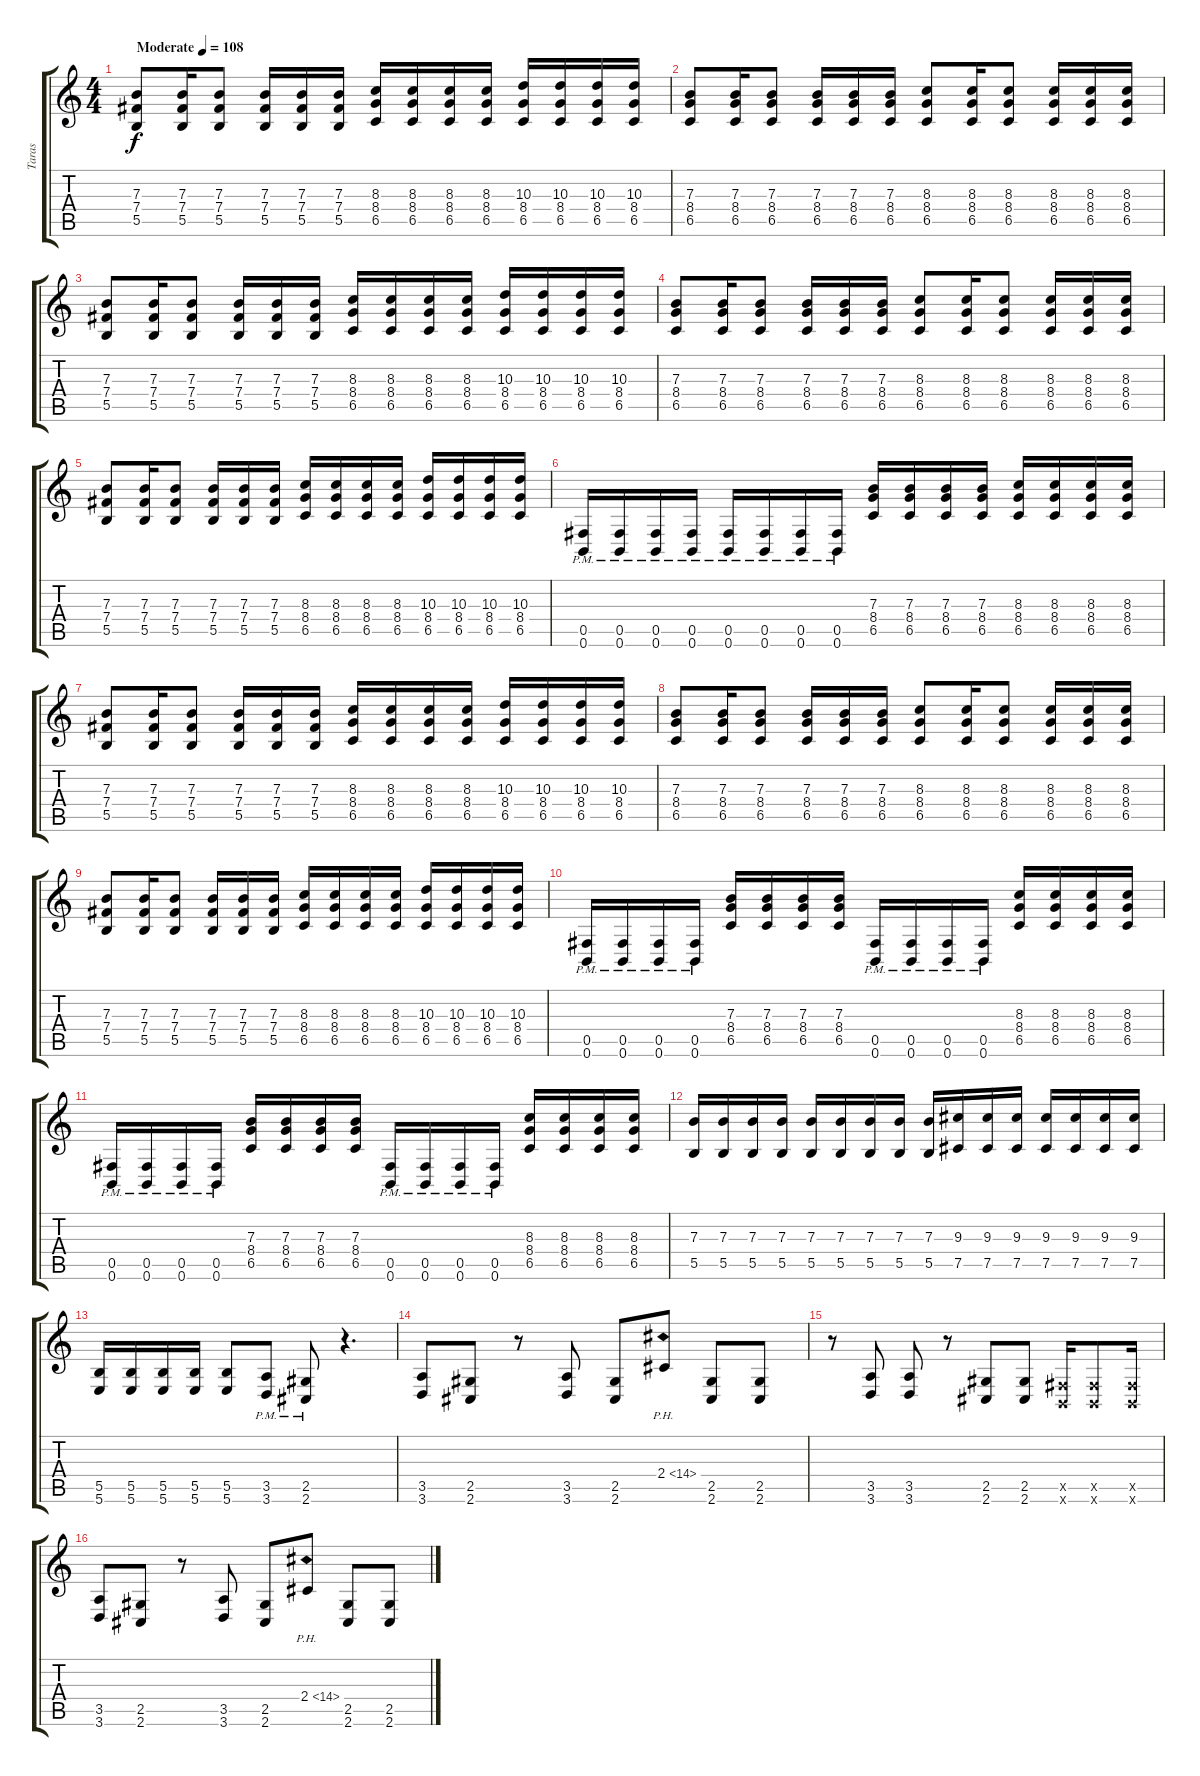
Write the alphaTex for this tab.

\track ("Taras" "Taras") {instrument distortionguitar}
\staff {score tabs}
\tuning (Db4 Ab3 E3 B2 Gb2 B1) {hide}
\ts (4 4)
\tempo (108 "Moderate")
\clef g2
\ks c
(7.3 7.4 5.5).8{dy f instrument distortionguitar} (7.3 7.4 5.5).16 (7.3 7.4 5.5).8 (7.3 7.4 5.5).16 (7.3 7.4 5.5).16 (7.3 7.4 5.5).16 (8.3 8.4 6.5).16 (8.3 8.4 6.5).16 (8.3 8.4 6.5).16 (8.3 8.4 6.5).16 (10.3 8.4 6.5).16 (10.3 8.4 6.5).16 (10.3 8.4 6.5).16 (10.3 8.4 6.5).16 |
(7.3 8.4 6.5).8 (7.3 8.4 6.5).16 (7.3 8.4 6.5).8 (7.3 8.4 6.5).16 (7.3 8.4 6.5).16 (7.3 8.4 6.5).16 (8.3 8.4 6.5).8 (8.3 8.4 6.5).16 (8.3 8.4 6.5).8 (8.3 8.4 6.5).16 (8.3 8.4 6.5).16 (8.3 8.4 6.5).16 |
(7.3 7.4 5.5).8 (7.3 7.4 5.5).16 (7.3 7.4 5.5).8 (7.3 7.4 5.5).16 (7.3 7.4 5.5).16 (7.3 7.4 5.5).16 (8.3 8.4 6.5).16 (8.3 8.4 6.5).16 (8.3 8.4 6.5).16 (8.3 8.4 6.5).16 (10.3 8.4 6.5).16 (10.3 8.4 6.5).16 (10.3 8.4 6.5).16 (10.3 8.4 6.5).16 |
(7.3 8.4 6.5).8 (7.3 8.4 6.5).16 (7.3 8.4 6.5).8 (7.3 8.4 6.5).16 (7.3 8.4 6.5).16 (7.3 8.4 6.5).16 (8.3 8.4 6.5).8 (8.3 8.4 6.5).16 (8.3 8.4 6.5).8 (8.3 8.4 6.5).16 (8.3 8.4 6.5).16 (8.3 8.4 6.5).16 |
(7.3 7.4 5.5).8 (7.3 7.4 5.5).16 (7.3 7.4 5.5).8 (7.3 7.4 5.5).16 (7.3 7.4 5.5).16 (7.3 7.4 5.5).16 (8.3 8.4 6.5).16 (8.3 8.4 6.5).16 (8.3 8.4 6.5).16 (8.3 8.4 6.5).16 (10.3 8.4 6.5).16 (10.3 8.4 6.5).16 (10.3 8.4 6.5).16 (10.3 8.4 6.5).16 |
(0.5{pm} 0.6{pm}).16 (0.5{pm} 0.6{pm}).16 (0.5{pm} 0.6{pm}).16 (0.5{pm} 0.6{pm}).16 (0.5{pm} 0.6{pm}).16 (0.5{pm} 0.6{pm}).16 (0.5{pm} 0.6{pm}).16 (0.5{pm} 0.6{pm}).16 (7.3 8.4 6.5).16 (7.3 8.4 6.5).16 (7.3 8.4 6.5).16 (7.3 8.4 6.5).16 (8.3 8.4 6.5).16 (8.3 8.4 6.5).16 (8.3 8.4 6.5).16 (8.3 8.4 6.5).16 |
(7.3 7.4 5.5).8 (7.3 7.4 5.5).16 (7.3 7.4 5.5).8 (7.3 7.4 5.5).16 (7.3 7.4 5.5).16 (7.3 7.4 5.5).16 (8.3 8.4 6.5).16 (8.3 8.4 6.5).16 (8.3 8.4 6.5).16 (8.3 8.4 6.5).16 (10.3 8.4 6.5).16 (10.3 8.4 6.5).16 (10.3 8.4 6.5).16 (10.3 8.4 6.5).16 |
(7.3 8.4 6.5).8 (7.3 8.4 6.5).16 (7.3 8.4 6.5).8 (7.3 8.4 6.5).16 (7.3 8.4 6.5).16 (7.3 8.4 6.5).16 (8.3 8.4 6.5).8 (8.3 8.4 6.5).16 (8.3 8.4 6.5).8 (8.3 8.4 6.5).16 (8.3 8.4 6.5).16 (8.3 8.4 6.5).16 |
(7.3 7.4 5.5).8 (7.3 7.4 5.5).16 (7.3 7.4 5.5).8 (7.3 7.4 5.5).16 (7.3 7.4 5.5).16 (7.3 7.4 5.5).16 (8.3 8.4 6.5).16 (8.3 8.4 6.5).16 (8.3 8.4 6.5).16 (8.3 8.4 6.5).16 (10.3 8.4 6.5).16 (10.3 8.4 6.5).16 (10.3 8.4 6.5).16 (10.3 8.4 6.5).16 |
(0.5{pm} 0.6{pm}).16 (0.5{pm} 0.6{pm}).16 (0.5{pm} 0.6{pm}).16 (0.5{pm} 0.6{pm}).16 (7.3 8.4 6.5).16 (7.3 8.4 6.5).16 (7.3 8.4 6.5).16 (7.3 8.4 6.5).16 (0.5{pm} 0.6{pm}).16 (0.5{pm} 0.6{pm}).16 (0.5{pm} 0.6{pm}).16 (0.5{pm} 0.6{pm}).16 (8.3 8.4 6.5).16 (8.3 8.4 6.5).16 (8.3 8.4 6.5).16 (8.3 8.4 6.5).16 |
(0.5{pm} 0.6{pm}).16 (0.5{pm} 0.6{pm}).16 (0.5{pm} 0.6{pm}).16 (0.5{pm} 0.6{pm}).16 (7.3 8.4 6.5).16 (7.3 8.4 6.5).16 (7.3 8.4 6.5).16 (7.3 8.4 6.5).16 (0.5{pm} 0.6{pm}).16 (0.5{pm} 0.6{pm}).16 (0.5{pm} 0.6{pm}).16 (0.5{pm} 0.6{pm}).16 (8.3 8.4 6.5).16 (8.3 8.4 6.5).16 (8.3 8.4 6.5).16 (8.3 8.4 6.5).16 |
(7.3 5.5).16 (7.3 5.5).16 (7.3 5.5).16 (7.3 5.5).16 (7.3 5.5).16 (7.3 5.5).16 (7.3 5.5).16 (7.3 5.5).16 (7.3 5.5).16 (9.3 7.5).16 (9.3 7.5).16 (9.3 7.5).16 (9.3 7.5).16 (9.3 7.5).16 (9.3 7.5).16 (9.3 7.5).16 |
(5.5 5.6).16 (5.5 5.6).16 (5.5 5.6).16 (5.5 5.6).16 (5.5 5.6).8 (3.5{pm} 3.6{pm}).8 (2.5{pm} 2.6{pm}).8 r.4{d} |
(3.5 3.6).8 (2.5 2.6).8 r.8 (3.5 3.6).8 (2.5 2.6).8 2.4{ph 12}.8 (2.5 2.6).8 (2.5 2.6).8 |
r.8 (3.5 3.6).8 (3.5 3.6).8 r.8 (2.5 2.6).8 (2.5 2.6).8 (0.5{x} 0.6{x}).16 (0.5{x} 0.6{x}).8 (0.5{x} 0.6{x}).16 |
(3.5 3.6).8 (2.5 2.6).8 r.8 (3.5 3.6).8 (2.5 2.6).8 2.4{ph 12}.8 (2.5 2.6).8 (2.5 2.6).8
